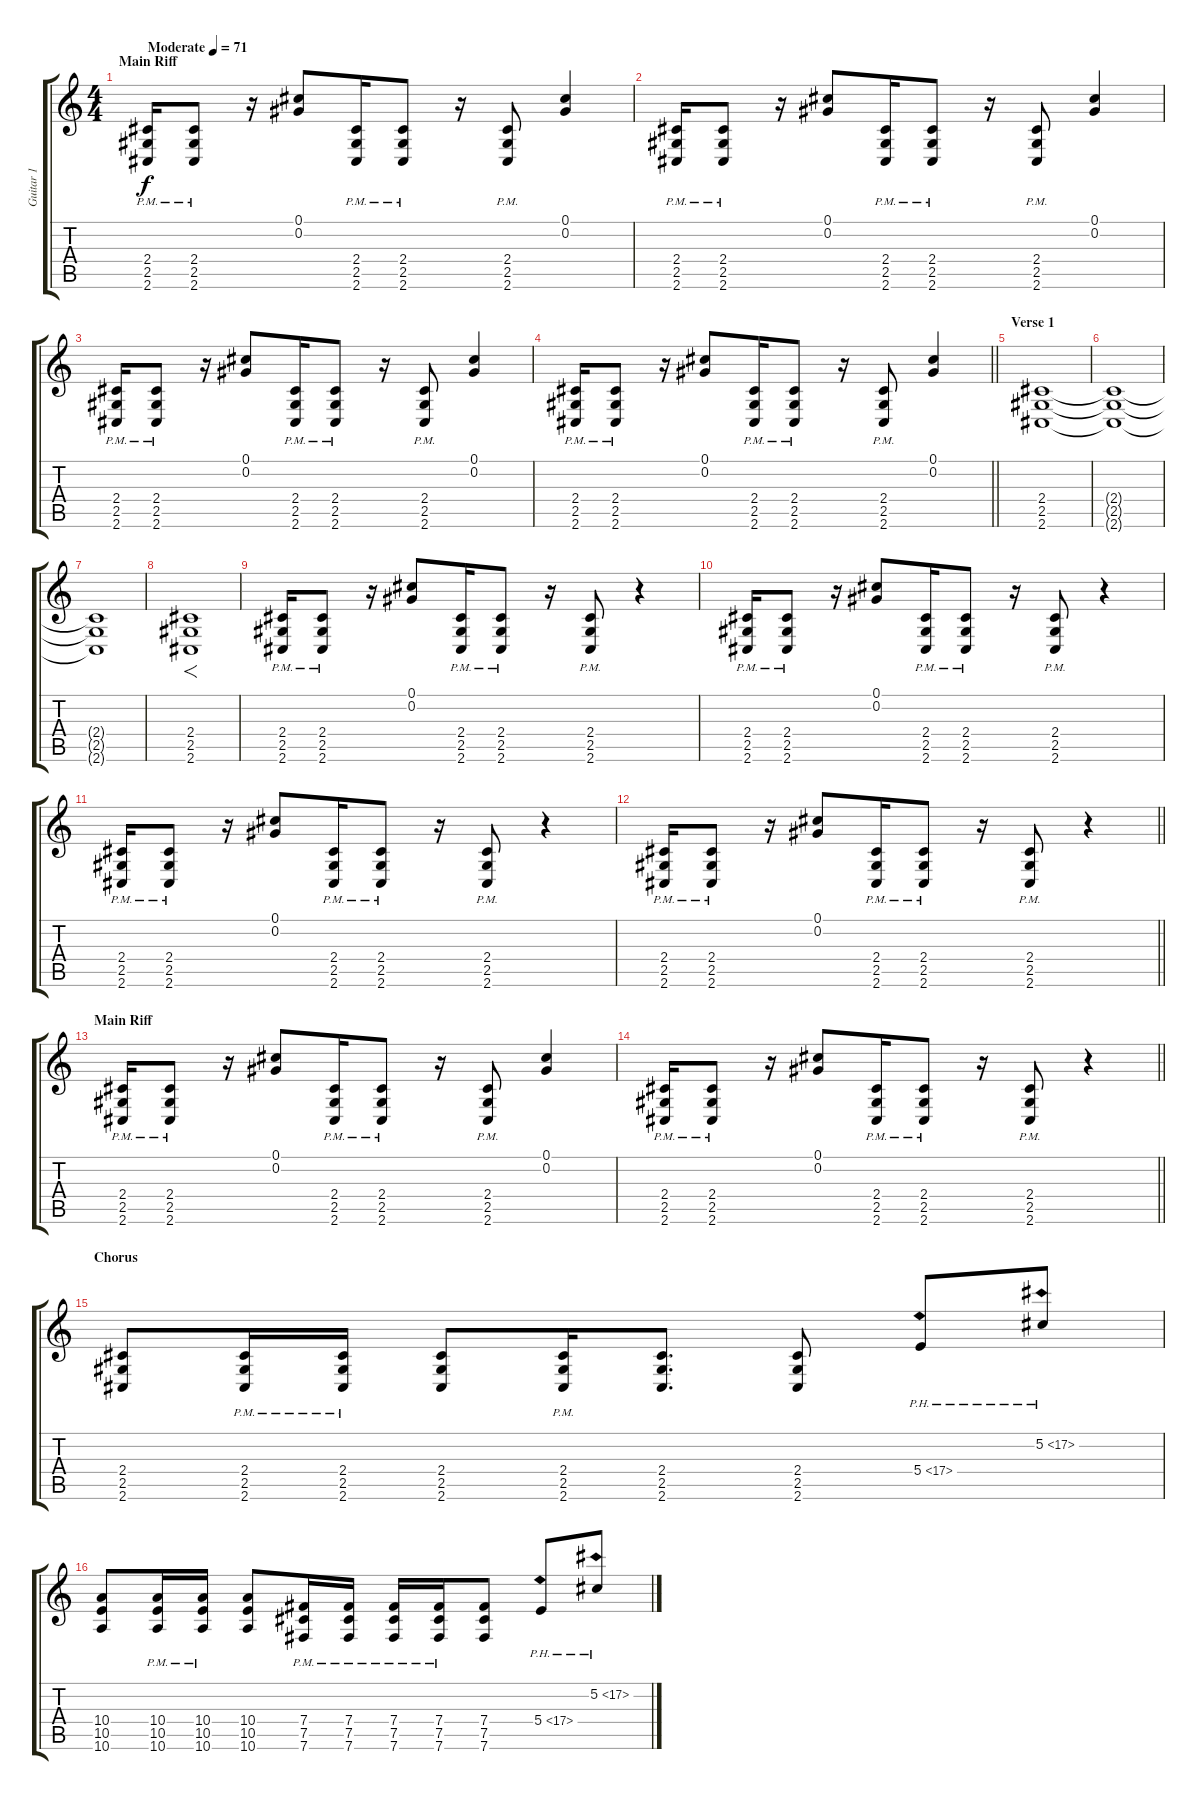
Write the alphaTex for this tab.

\track ("Guitar 1" "Guitar 1") {instrument distortionguitar}
\staff {score tabs}
\tuning (Db4 Ab3 E3 B2 Gb2 B1) {hide}
\ts (4 4)
\section ("" "Main Riff")
\tempo (71 "Moderate")
\clef g2
\ks c
(2.4{pm} 2.5{pm} 2.6{pm}).16{dy f instrument distortionguitar} (2.4{pm} 2.5{pm} 2.6{pm}).8 r.16 (0.1 0.2).8 (2.4{pm} 2.5{pm} 2.6{pm}).16 (2.4{pm} 2.5{pm} 2.6{pm}).8 r.16 (2.4{pm} 2.5{pm} 2.6{pm}).8 (0.1 0.2).4 |
(2.4{pm} 2.5{pm} 2.6{pm}).16 (2.4{pm} 2.5{pm} 2.6{pm}).8 r.16 (0.1 0.2).8 (2.4{pm} 2.5{pm} 2.6{pm}).16 (2.4{pm} 2.5{pm} 2.6{pm}).8 r.16 (2.4{pm} 2.5{pm} 2.6{pm}).8 (0.1 0.2).4 |
(2.4{pm} 2.5{pm} 2.6{pm}).16 (2.4{pm} 2.5{pm} 2.6{pm}).8 r.16 (0.1 0.2).8 (2.4{pm} 2.5{pm} 2.6{pm}).16 (2.4{pm} 2.5{pm} 2.6{pm}).8 r.16 (2.4{pm} 2.5{pm} 2.6{pm}).8 (0.1 0.2).4 |
\barLineRight lightlight
(2.4{pm} 2.5{pm} 2.6{pm}).16 (2.4{pm} 2.5{pm} 2.6{pm}).8 r.16 (0.1 0.2).8 (2.4{pm} 2.5{pm} 2.6{pm}).16 (2.4{pm} 2.5{pm} 2.6{pm}).8 r.16 (2.4{pm} 2.5{pm} 2.6{pm}).8 (0.1 0.2).4 |
\section ("" "Verse 1")
(2.4 2.5 2.6).1{volume 12 instrument distortionguitar} |
(2.4{t} 2.5{t} 2.6{t}).1 |
(2.4{t} 2.5{t} 2.6{t}).1 |
(2.4 2.5 2.6).1{f} |
(2.4{pm} 2.5{pm} 2.6{pm}).16{volume 16 instrument distortionguitar} (2.4{pm} 2.5{pm} 2.6{pm}).8 r.16 (0.1 0.2).8 (2.4{pm} 2.5{pm} 2.6{pm}).16 (2.4{pm} 2.5{pm} 2.6{pm}).8 r.16 (2.4{pm} 2.5{pm} 2.6{pm}).8 r.4 |
(2.4{pm} 2.5{pm} 2.6{pm}).16 (2.4{pm} 2.5{pm} 2.6{pm}).8 r.16 (0.1 0.2).8 (2.4{pm} 2.5{pm} 2.6{pm}).16 (2.4{pm} 2.5{pm} 2.6{pm}).8 r.16 (2.4{pm} 2.5{pm} 2.6{pm}).8 r.4 |
(2.4{pm} 2.5{pm} 2.6{pm}).16 (2.4{pm} 2.5{pm} 2.6{pm}).8 r.16 (0.1 0.2).8 (2.4{pm} 2.5{pm} 2.6{pm}).16 (2.4{pm} 2.5{pm} 2.6{pm}).8 r.16 (2.4{pm} 2.5{pm} 2.6{pm}).8 r.4 |
\barLineRight lightlight
(2.4{pm} 2.5{pm} 2.6{pm}).16 (2.4{pm} 2.5{pm} 2.6{pm}).8 r.16 (0.1 0.2).8 (2.4{pm} 2.5{pm} 2.6{pm}).16 (2.4{pm} 2.5{pm} 2.6{pm}).8 r.16 (2.4{pm} 2.5{pm} 2.6{pm}).8 r.4 |
\section ("" "Main Riff")
(2.4{pm} 2.5{pm} 2.6{pm}).16 (2.4{pm} 2.5{pm} 2.6{pm}).8 r.16 (0.1 0.2).8 (2.4{pm} 2.5{pm} 2.6{pm}).16 (2.4{pm} 2.5{pm} 2.6{pm}).8 r.16 (2.4{pm} 2.5{pm} 2.6{pm}).8 (0.1 0.2).4 |
\barLineRight lightlight
(2.4{pm} 2.5{pm} 2.6{pm}).16 (2.4{pm} 2.5{pm} 2.6{pm}).8 r.16 (0.1 0.2).8 (2.4{pm} 2.5{pm} 2.6{pm}).16 (2.4{pm} 2.5{pm} 2.6{pm}).8 r.16 (2.4{pm} 2.5{pm} 2.6{pm}).8 r.4 |
\section ("" "Chorus")
(2.4 2.5 2.6).8{volume 14 instrument distortionguitar} (2.4{pm} 2.5{pm} 2.6{pm}).16 (2.4{pm} 2.5{pm} 2.6{pm}).16 (2.4 2.5 2.6).8 (2.4{pm} 2.5{pm} 2.6{pm}).16 (2.4 2.5 2.6).8{d} (2.4 2.5 2.6).8 5.4{ph 12}.8{volume 8} 5.2{ph 12}.8 |
(10.4 10.5 10.6).8{volume 16} (10.4{pm} 10.5{pm} 10.6{pm}).16 (10.4{pm} 10.5{pm} 10.6{pm}).16 (10.4 10.5 10.6).8 (7.4{pm} 7.5{pm} 7.6{pm}).16 (7.4{pm} 7.5{pm} 7.6{pm}).16 (7.4{pm} 7.5{pm} 7.6{pm}).16 (7.4{pm} 7.5{pm} 7.6{pm}).16 (7.4 7.5 7.6).8 5.4{ph 12}.8{volume 8} 5.2{ph 12}.8
